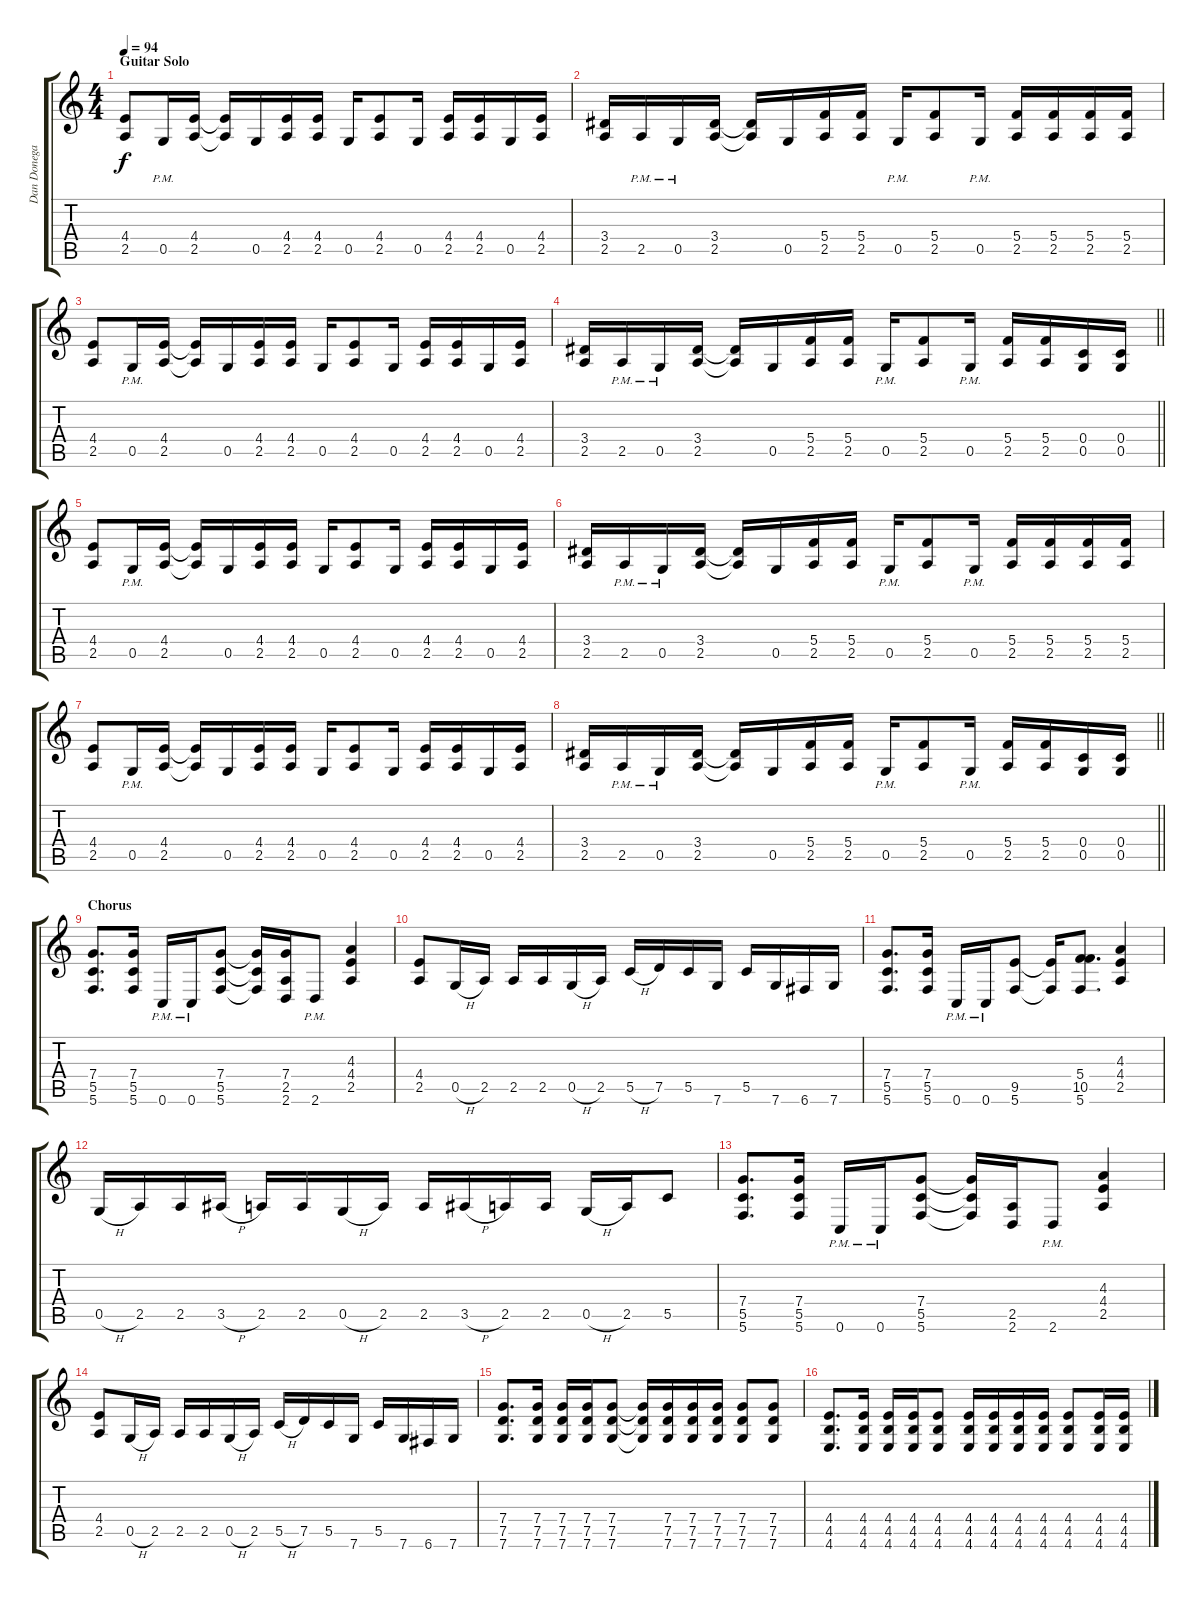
\track ("Dan Donegan 3" "Dan Donega") {instrument distortionguitar}
\staff {score tabs}
\tuning (D4 A3 F3 C3 G2 C2) {hide}
\ts (4 4)
\section ("" "Guitar Solo")
\tempo 94
\clef g2
\ks c
(4.4 2.5).8{dy f} 0.5{pm}.16 (4.4 2.5).16 (4.4{t} 2.5{t}).16 0.5.16 (4.4 2.5).16 (4.4 2.5).16 0.5.16 (4.4 2.5).8 0.5.16 (4.4 2.5).16 (4.4 2.5).16 0.5.16 (4.4 2.5).16 |
(3.4 2.5).16 2.5{pm}.16 0.5{pm}.16 (3.4 2.5).16 (3.4{t} 2.5{t}).16 0.5.16 (5.4 2.5).16 (5.4 2.5).16 0.5{pm}.16 (5.4 2.5).8 0.5{pm}.16 (5.4 2.5).16 (5.4 2.5).16 (5.4 2.5).16 (5.4 2.5).16 |
(4.4 2.5).8 0.5{pm}.16 (4.4 2.5).16 (4.4{t} 2.5{t}).16 0.5.16 (4.4 2.5).16 (4.4 2.5).16 0.5.16 (4.4 2.5).8 0.5.16 (4.4 2.5).16 (4.4 2.5).16 0.5.16 (4.4 2.5).16 |
\barLineRight lightlight
(3.4 2.5).16 2.5{pm}.16 0.5{pm}.16 (3.4 2.5).16 (3.4{t} 2.5{t}).16 0.5.16 (5.4 2.5).16 (5.4 2.5).16 0.5{pm}.16 (5.4 2.5).8 0.5{pm}.16 (5.4 2.5).16 (5.4 2.5).16 (0.4 0.5).16 (0.4 0.5).16 |
(4.4 2.5).8 0.5{pm}.16 (4.4 2.5).16 (4.4{t} 2.5{t}).16 0.5.16 (4.4 2.5).16 (4.4 2.5).16 0.5.16 (4.4 2.5).8 0.5.16 (4.4 2.5).16 (4.4 2.5).16 0.5.16 (4.4 2.5).16 |
(3.4 2.5).16 2.5{pm}.16 0.5{pm}.16 (3.4 2.5).16 (3.4{t} 2.5{t}).16 0.5.16 (5.4 2.5).16 (5.4 2.5).16 0.5{pm}.16 (5.4 2.5).8 0.5{pm}.16 (5.4 2.5).16 (5.4 2.5).16 (5.4 2.5).16 (5.4 2.5).16 |
(4.4 2.5).8 0.5{pm}.16 (4.4 2.5).16 (4.4{t} 2.5{t}).16 0.5.16 (4.4 2.5).16 (4.4 2.5).16 0.5.16 (4.4 2.5).8 0.5.16 (4.4 2.5).16 (4.4 2.5).16 0.5.16 (4.4 2.5).16 |
\barLineRight lightlight
(3.4 2.5).16 2.5{pm}.16 0.5{pm}.16 (3.4 2.5).16 (3.4{t} 2.5{t}).16 0.5.16 (5.4 2.5).16 (5.4 2.5).16 0.5{pm}.16 (5.4 2.5).8 0.5{pm}.16 (5.4 2.5).16 (5.4 2.5).16 (0.4 0.5).16 (0.4 0.5).16 |
\section ("" "Chorus")
(7.4 5.5 5.6).8{d} (7.4 5.5 5.6).16 0.6{pm}.16 0.6{pm}.16 (7.4 5.5 5.6).8 (7.4{t} 5.5{t} 5.6{t}).16 (7.4 2.5 2.6).16 2.6{pm}.8 (4.3 4.4 2.5).4 |
(4.4 2.5).8 0.5{h}.16 2.5.16 2.5.16 2.5.16 0.5{h}.16 2.5.16 5.5{h}.16 7.5.16 5.5.16 7.6.16 5.5.16 7.6.16 6.6.16 7.6.16 |
(7.4 5.5 5.6).8{d} (7.4 5.5 5.6).16 0.6{pm}.16 0.6{pm}.16 (9.5 5.6).8 (9.5{t} 5.6{t}).16 (5.4 10.5 5.6).8{d} (4.3 4.4 2.5).4 |
0.5{h}.16 2.5.16 2.5.16 3.5{h}.16 2.5.16 2.5.16 0.5{h}.16 2.5.16 2.5.16 3.5{h}.16 2.5.16 2.5.16 0.5{h}.16 2.5.16 5.5.8 |
(7.4 5.5 5.6).8{d} (7.4 5.5 5.6).16 0.6{pm}.16 0.6{pm}.16 (7.4 5.5 5.6).8 (7.4{t} 5.5{t} 5.6{t}).16 (2.5 2.6).16 2.6{pm}.8 (4.3 4.4 2.5).4 |
(4.4 2.5).8 0.5{h}.16 2.5.16 2.5.16 2.5.16 0.5{h}.16 2.5.16 5.5{h}.16 7.5.16 5.5.16 7.6.16 5.5.16 7.6.16 6.6.16 7.6.16 |
(7.4 7.5 7.6).8{d} (7.4 7.5 7.6).16 (7.4 7.5 7.6).16 (7.4 7.5 7.6).16 (7.4 7.5 7.6).8 (7.4{t} 7.5{t} 7.6{t}).16 (7.4 7.5 7.6).16 (7.4 7.5 7.6).16 (7.4 7.5 7.6).16 (7.4 7.5 7.6).8 (7.4 7.5 7.6).8 |
(4.4 4.5 4.6).8{d} (4.4 4.5 4.6).16 (4.4 4.5 4.6).16 (4.4 4.5 4.6).16 (4.4 4.5 4.6).8 (4.4 4.5 4.6).16 (4.4 4.5 4.6).16 (4.4 4.5 4.6).16 (4.4 4.5 4.6).16 (4.4 4.5 4.6).8 (4.4 4.5 4.6).16 (4.4 4.5 4.6).16
